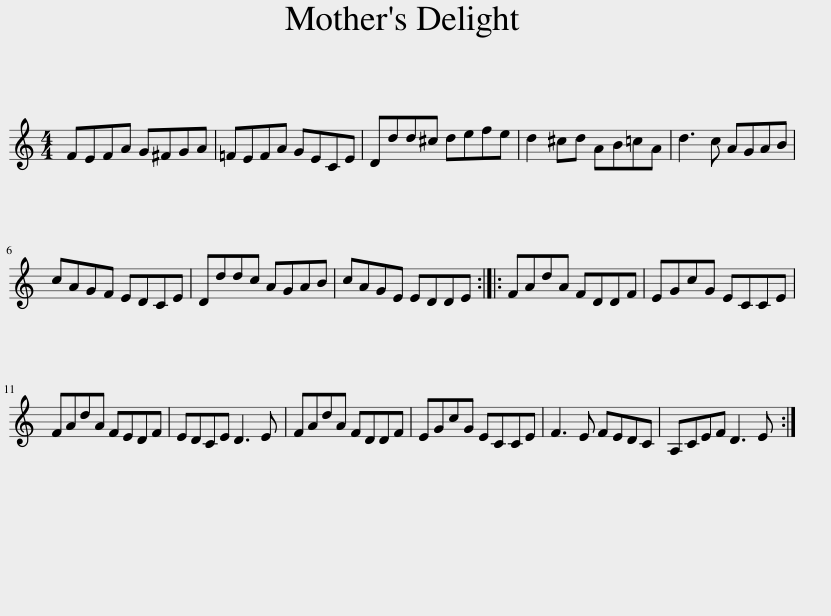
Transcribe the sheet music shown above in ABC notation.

X:1
L:1/8
M:4/4
I:linebreak $
K:C
V:1 treble
V:1
 FEFA G^FGA | =FEFA GECE | Ddd^c defe | d2 ^cd AB=cA | d3 c AGAB |$ %5
 cAGF EDCE | Dddc AGAB | cAGE EDDE :: FAdA FDDF | EGcG ECCE |$ %10
 FAdA FEDF | EDCE D3 E | FAdA FDDF | EGcG ECCE | F3 E FEDC | %15
 A,CEF D3 E :| %16
